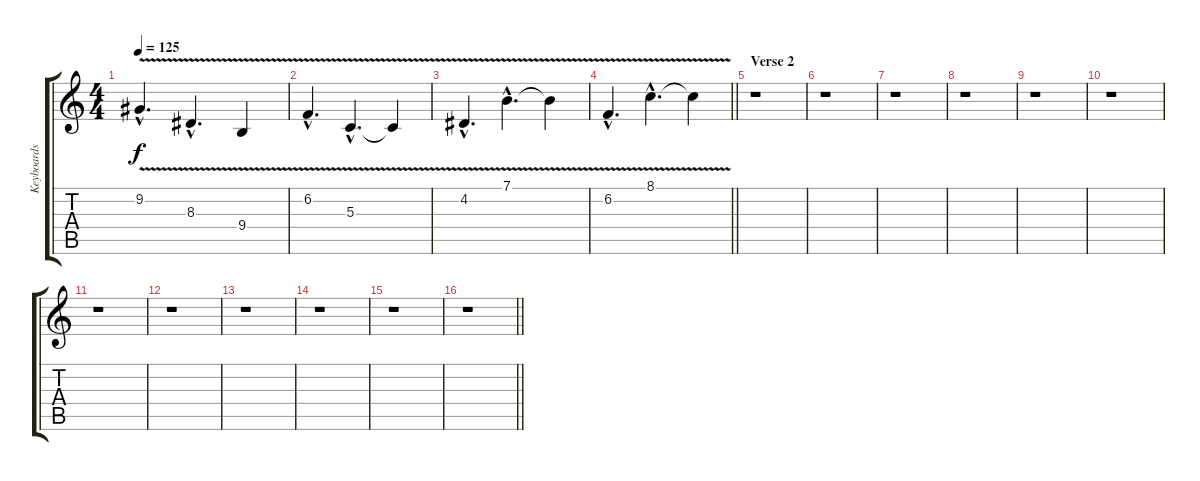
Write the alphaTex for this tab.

\track ("Keyboards" "Keyboards") {instrument vibraphone}
\staff {score tabs}
\tuning (E4 B3 G3 D3 A2 E2) {hide}
\ts (4 4)
\tempo 125
\clef g2
\ks c
9.2{v hac}.4{d dy f} 8.3{v hac}.4{d} 9.4{v}.4 |
6.2{v hac}.4{d} 5.3{v hac}.4{d} 5.3{t}.4 |
4.2{v hac}.4{d} 7.1{v hac}.4{d} 7.1{t}.4 |
\barLineRight lightlight
6.2{v hac}.4{d} 8.1{v hac}.4{d} 8.1{t}.4 |
\section ("" "Verse 2")
r.1 |
r.1 |
r.1 |
r.1 |
r.1 |
r.1 |
r.1 |
r.1 |
r.1 |
r.1 |
r.1 |
\barLineRight lightlight
r.1
